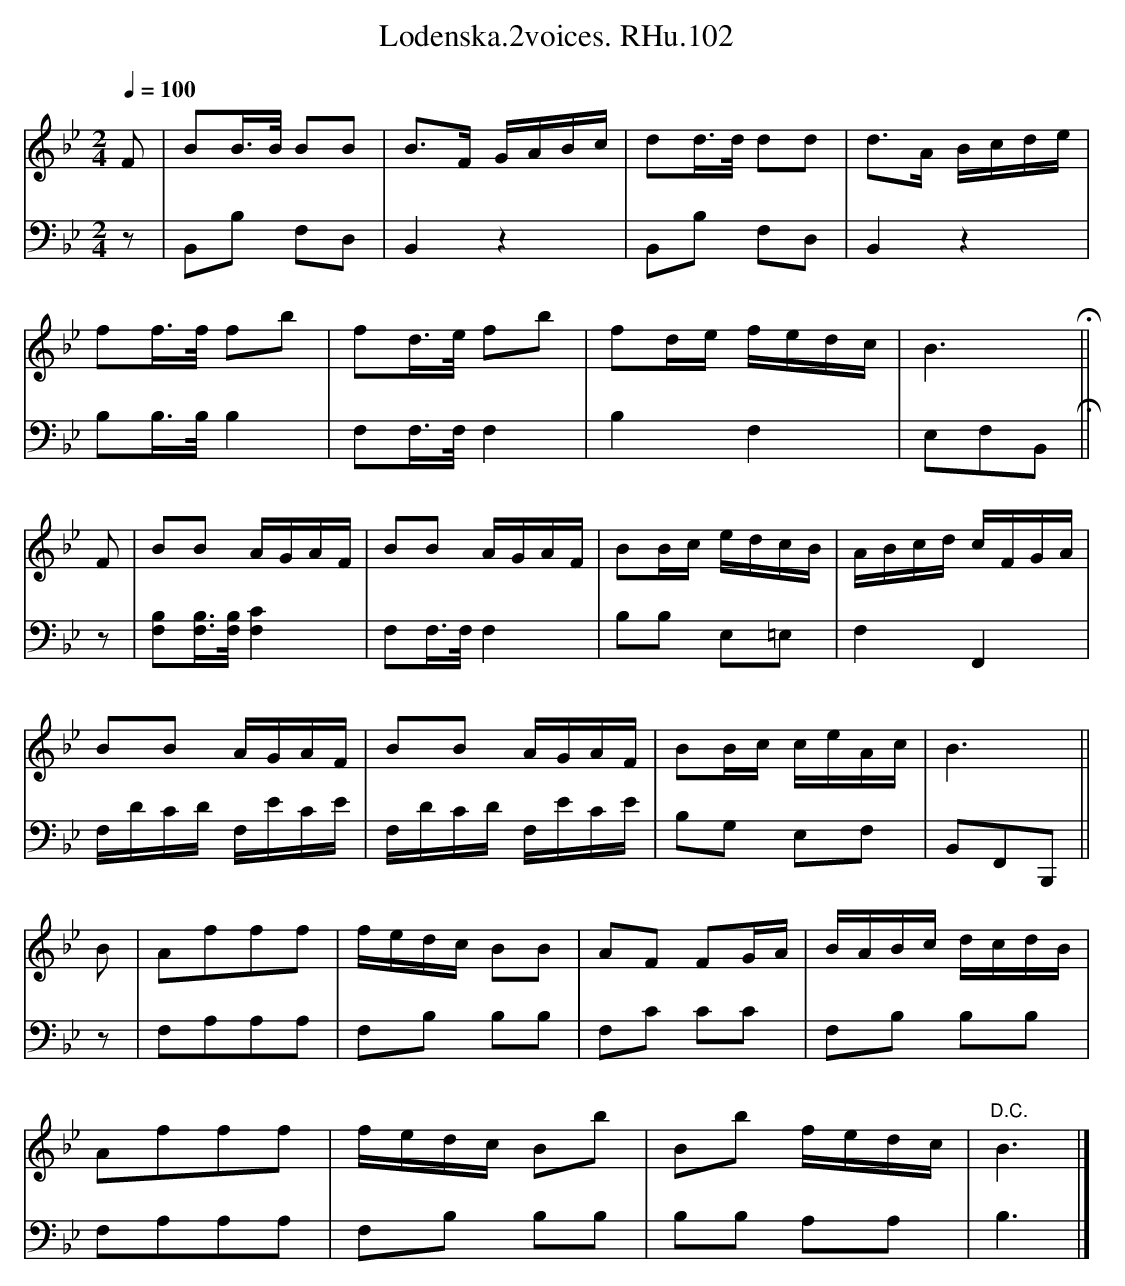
X:1
T:Lodenska.2voices. RHu.102
L:1/8
M:2/4
Q:1/4=100
K:Bb
[V:1]F|BB3/4B/4 BB|B>F G/A/B/c/|dd3/4d/4 dd|d>A B/c/d/e/|!
[V:2]z|B,,B, F,D,|B,,2z2|B,,B, F,D,|B,,2z2|\
[V:1]ff3/4f/4 fb|fd3/4e/4 fb|fd/e/ f/e/d/c/|B3H||!
[V:2]B,B,3/4B,/4B,2|F,F,3/4F,/4 F,2|B,2F,2|E,F,B,,H||!
[V:1]F|BB A/G/A/F/|BB A/G/A/F/|BB/c/ e/d/c/B/|A/B/c/d/ c/F/G/A/|!
[V:2]z|[B,F,][B,3/4F,3/4][B,/4F,/4][C2F,2]|F,F,3/4F,/4 F,2|B,B, E,=E,|\
[V:1]BB A/G/A/F/|BB A/G/A/F/|BB/c/ c/e/A/c/|B3||!
[V:2]F,2F,,2|F,/D/C/D/ F,/E/C/E/|F,/D/C/D/ F,/E/C/E/|B,G, E,F,|B,,F,,B,,,||!
[V:1]B|Afff|f/e/d/c/ BB|AF FG/A/|B/A/B/c/ d/c/d/B/|!
[V:2]z|F,A,A,A,|F,B, B,B,|F,C CC|F,B, B,B,|\
[V:1]Afff|f/e/d/c/ Bb|Bb f/e/d/c/|"D.C."B3|]
[V:2]F,A,A,A,|F,B, B,B,|B,B, A,A,|B,3|]
